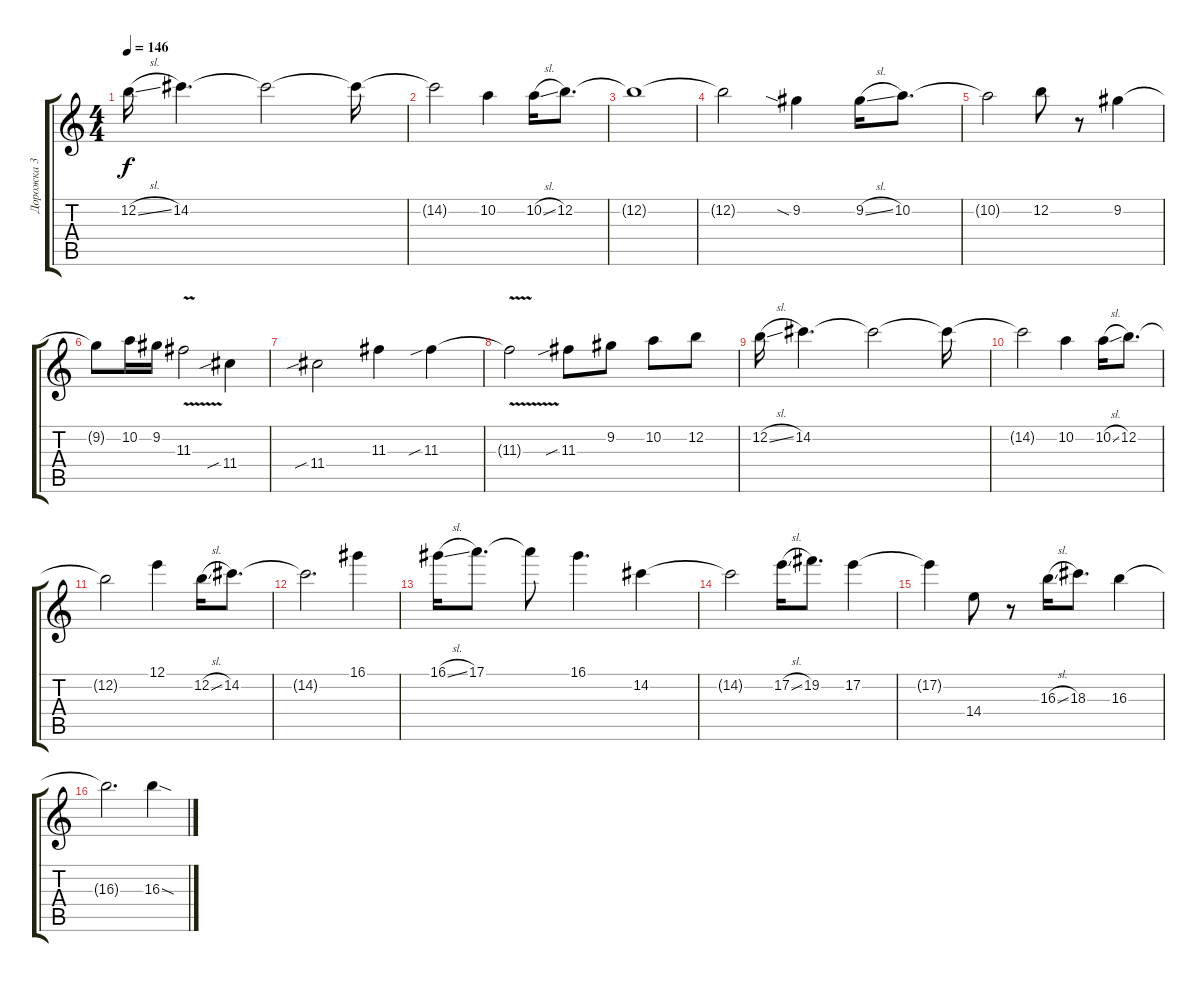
\track ("Дорожка 3" "Дорожка 3") {instrument overdrivenguitar}
\staff {score tabs}
\tuning (E4 B3 G3 D3 A2 E2) {hide}
\ts (4 4)
\tempo 146
\clef g2
\ks c
12.2{sl}.16{dy f} 14.2.4{d} 14.2{t}.2 14.2{t}.16 |
14.2{t}.2 10.2.4 10.2{sl}.16 12.2.8{d} |
12.2{t}.1 |
12.2{t}.2 9.2{sia}.4 9.2{sl}.16 10.2.8{d} |
10.2{t}.2 12.2.8 r.8 9.2.4 |
9.2{t}.8 10.2.16 9.2.16 11.3{v}.2 11.4{sib}.4 |
11.4{sib}.2 11.3.4 11.3{sib}.4 |
11.3{v t}.2 11.3{sib}.8 9.2.8 10.2.8 12.2.8 |
12.2{sl}.16 14.2.4{d} 14.2{t}.2 14.2{t}.16 |
14.2{t}.2 10.2.4 10.2{sl}.16 12.2.8{d} |
12.2{t}.2 12.1.4 12.2{sl}.16 14.2.8{d} |
14.2{t}.2{d} 16.1.4 |
16.1{sl}.16 17.1.8{d} 17.1{t}.8 16.1.4{d} 14.2.4 |
14.2{t}.2 17.2{sl}.16 19.2.8{d} 17.2.4 |
17.2{t}.4 14.4.8 r.8 16.3{sl}.16 18.3.8{d} 16.3.4 |
16.3{t}.2{d} 16.3{sod}.4
